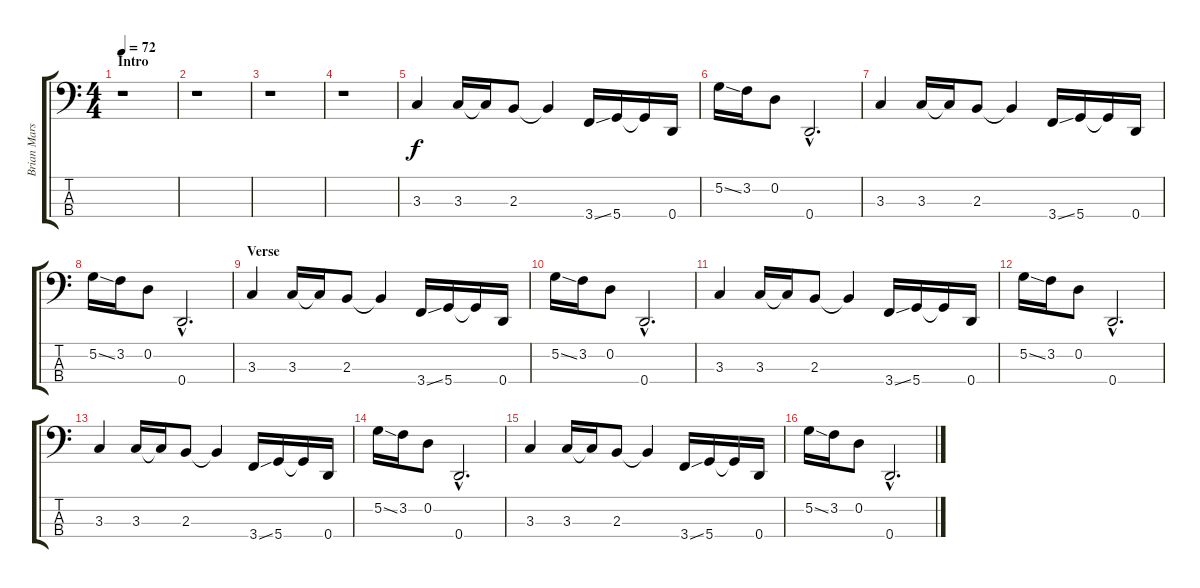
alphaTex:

\track ("Brian Marshall" "Brian Mars") {instrument electricbasspick}
\staff {score tabs}
\tuning (A2 D2 A1 D1) {hide}
\ts (4 4)
\section ("" "Intro")
\tempo 72
\clef f4
\ks c
r.1{dy f instrument electricbasspick} |
r.1 |
r.1 |
r.1 |
3.3.4 3.3.16 3.3{t}.16 2.3.8 2.3{t}.4 3.4{ss}.16 5.4.16 5.4{t}.16 0.4.16 |
5.2{ss}.16 3.2.16 0.2.8 0.4{hac}.2{d} |
3.3.4 3.3.16 3.3{t}.16 2.3.8 2.3{t}.4 3.4{ss}.16 5.4.16 5.4{t}.16 0.4.16 |
5.2{ss}.16 3.2.16 0.2.8 0.4{hac}.2{d} |
\section ("" "Verse")
3.3.4 3.3.16 3.3{t}.16 2.3.8 2.3{t}.4 3.4{ss}.16 5.4.16 5.4{t}.16 0.4.16 |
5.2{ss}.16 3.2.16 0.2.8 0.4{hac}.2{d} |
3.3.4 3.3.16 3.3{t}.16 2.3.8 2.3{t}.4 3.4{ss}.16 5.4.16 5.4{t}.16 0.4.16 |
5.2{ss}.16 3.2.16 0.2.8 0.4{hac}.2{d} |
3.3.4 3.3.16 3.3{t}.16 2.3.8 2.3{t}.4 3.4{ss}.16 5.4.16 5.4{t}.16 0.4.16 |
5.2{ss}.16 3.2.16 0.2.8 0.4{hac}.2{d} |
3.3.4 3.3.16 3.3{t}.16 2.3.8 2.3{t}.4 3.4{ss}.16 5.4.16 5.4{t}.16 0.4.16 |
5.2{ss}.16 3.2.16 0.2.8 0.4{hac}.2{d}
